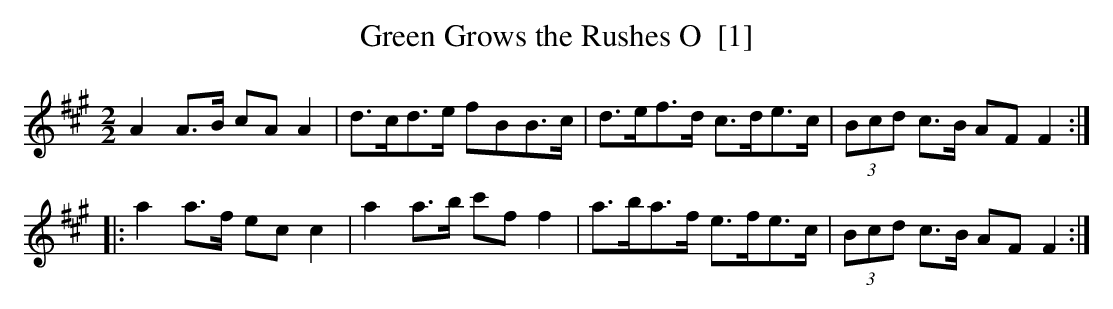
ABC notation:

X:1
T:Green Grows the Rushes O  [1]
M:2/2
L:1/8
K:A
A2 A>B cA A2|d>cd>e fBB>c|d>ef>d c>de>c|(3Bcd c>B AF F2:|
|:a2 a>f ec c2|a2 a>b c'f f2|a>ba>f e>fe>c|(3Bcd c>B AF F2:|]
